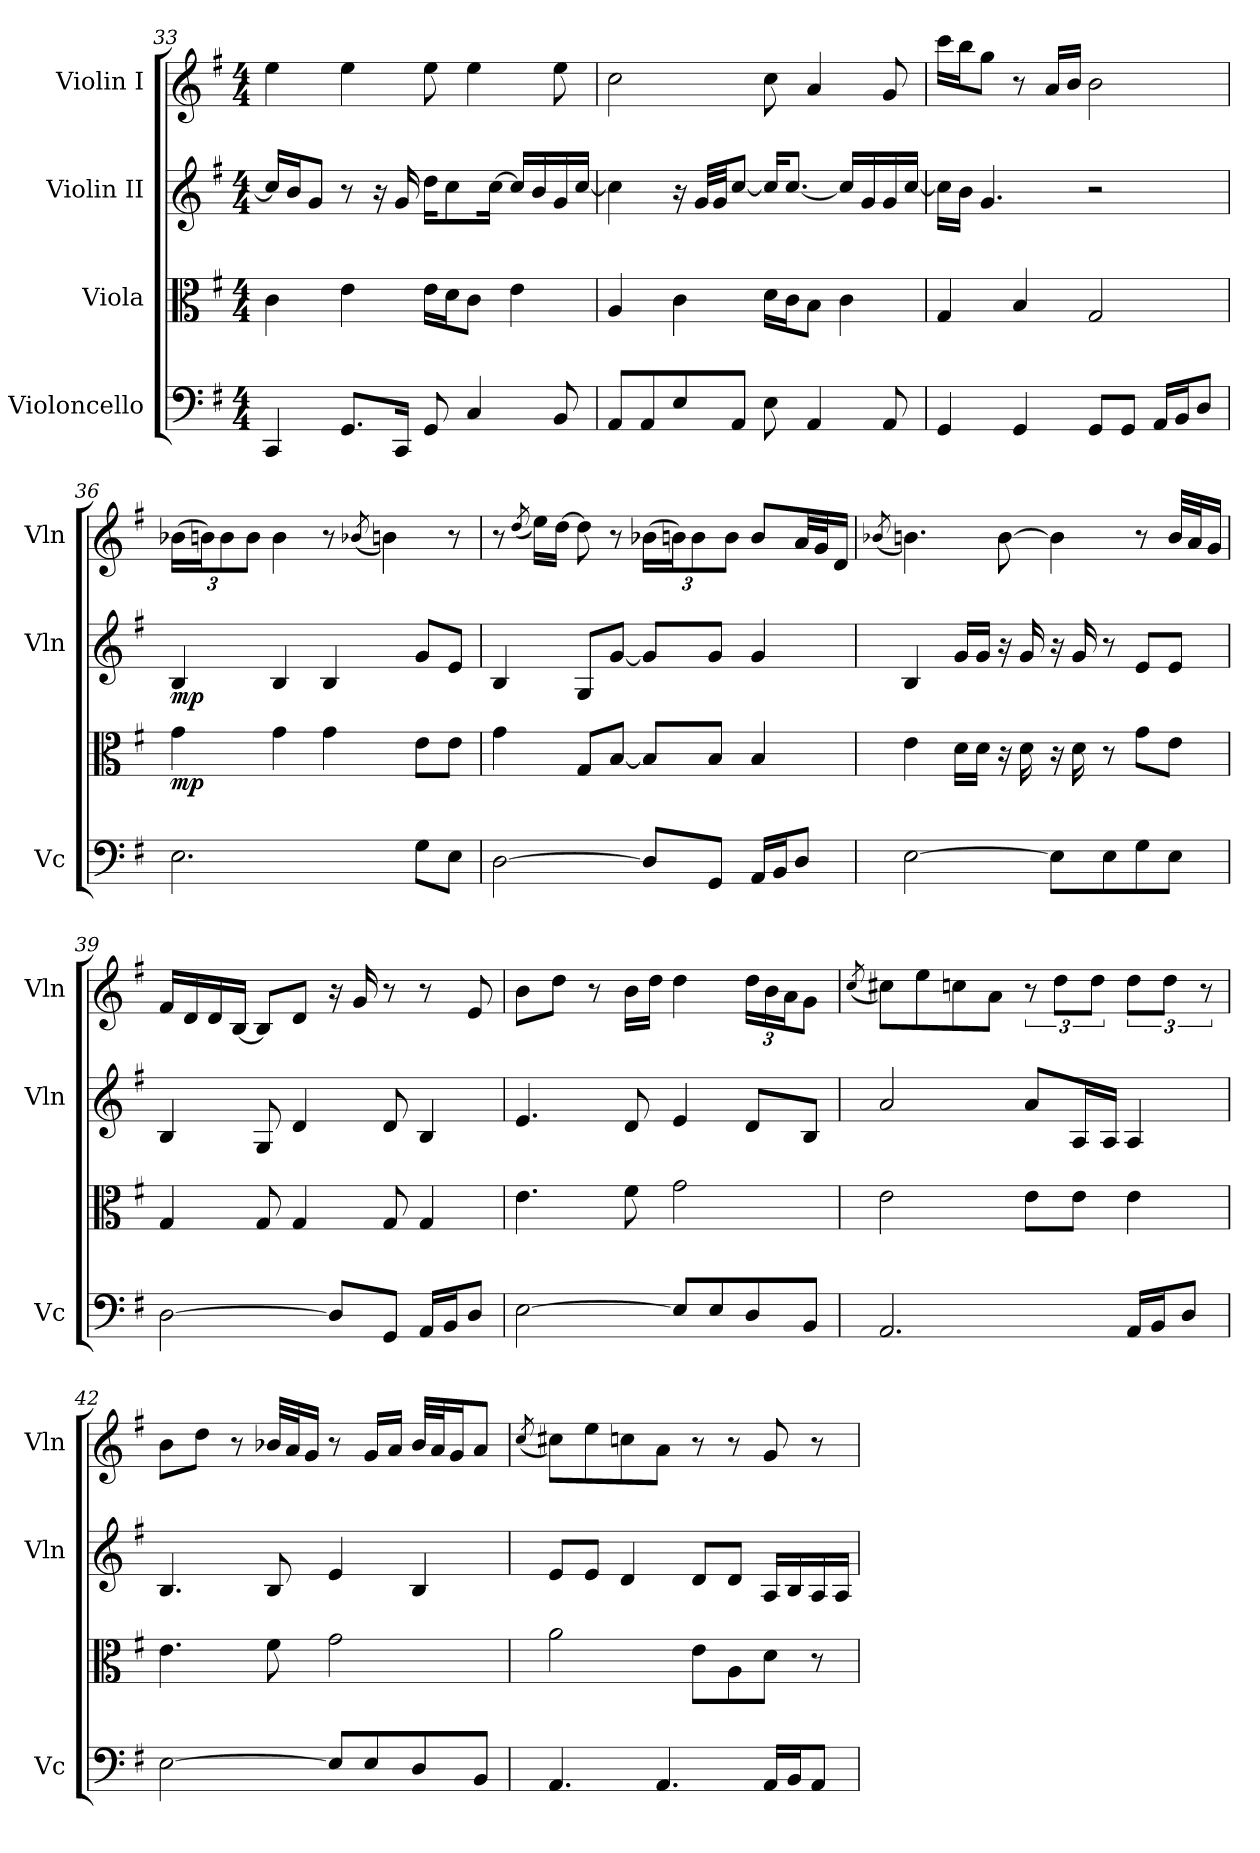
**kern	**kern	**dynam	**kern	**dynam	**kern
*part4	*part3	*part3	*part2	*part2	*part1
*staff4	*staff3	*staff3	*staff2	*staff2	*staff1
*I"Violoncello	*I"Viola	*	*I"Violin II	*	*I"Violin I
*I'Vc	*	*	*I'Vln	*	*I'Vln
*clefF4	*clefC3	*	*clefG2	*	*clefG2
*k[f#]	*k[f#]	*	*k[f#]	*	*k[f#]
*M4/4	*M4/4	*	*M4/4	*	*M4/4
=33	=33	=33	=33	=33	=33
4CC/	4c\	.	16cc/LL]	.	4ee\
.	.	.	16b/J	.	.
.	.	.	8g/J	.	.
8.GG/L	4e\	.	8r	.	4ee\
.	.	.	16r	.	.
16CC/Jk	.	.	16g/	.	.
8GG/	16e\LL	.	16dd\KL	.	8ee\
.	16d\J	.	8cc\	.	.
4C/	8c\J	.	.	.	4ee\
.	.	.	[16cc\Jk	.	.
.	4e\	.	16cc/LL]	.	.
.	.	.	16b/	.	.
8BB/	.	.	16g/	.	8ee\
.	.	.	[16cc/JJ	.	.
=34	=34	=34	=34	=34	=34
8AA/L	4A/	.	4cc\]	.	2cc\
8AA/	.	.	.	.	.
8E/	4c\	.	16r	.	.
.	.	.	32g/LLL	.	.
.	.	.	32g/JJ	.	.
8AA/J	.	.	[8cc/J	.	.
8E\	16d\LL	.	16cc/KL]	.	8cc\
.	16c\J	.	[8.cc/J	.	.
4AA/	8B\J	.	.	.	4a/
.	4c\	.	16cc/LL]	.	.
.	.	.	16g/	.	.
8AA/	.	.	16g/	.	8g/
.	.	.	[16cc/JJ	.	.
!!LO:PB:g=z
=35	=35	=35	=35	=35	=35
4GG/	4G/	.	16cc\LL]	.	16ccc\LL
.	.	.	16b\JJ	.	16bb\J
.	.	.	4.g/	.	8gg\J
4GG/	4B/	.	.	.	8r
.	.	.	.	.	16a/LL
.	.	.	.	.	16b/JJ
8GG/L	2G/	.	2r	.	2b\
8GG/J	.	.	.	.	.
16AA/LL	.	.	.	.	.
16BB/J	.	.	.	.	.
8D/J	.	.	.	.	.
=36	=36	=36	=36	=36	=36
*	*	*	*	*	*Xbrackettup
!	!	!LO:DY:b	!	!LO:DY:b	!
2.E\	4g\	mp	4B/	mp	(24b-X\LL
.	.	.	.	.	24bn\J)
.	.	.	.	.	12b\
.	.	.	.	.	12b\J
.	4g\	.	4B/	.	4b\
.	4g\	.	4B/	.	8r
.	.	.	.	.	(8qb-X/
.	.	.	.	.	4bn\)
8G\L	8e\L	.	8g/L	.	.
8E\J	8e\J	.	8e/J	.	8r
=37	=37	=37	=37	=37	=37
[2D\	4g\	.	4B/	.	8r
.	.	.	.	.	(8qdd/
.	.	.	.	.	16ee\LL)
.	.	.	.	.	[16dd\JJ
.	8G/L	.	8G/L	.	8dd\]
.	[8B/J	.	[8g/J	.	8r
8D/L]	8B/L]	.	8g/L]	.	(24b-X\LL
.	.	.	.	.	24bn\J)
.	.	.	.	.	12b\
8GG/J	8B/J	.	8g/J	.	.
.	.	.	.	.	12b\J
16AA/LL	4B/	.	4g/	.	8b/L
16BB/J	.	.	.	.	.
8D/J	.	.	.	.	32a/LL
.	.	.	.	.	32g/J
.	.	.	.	.	16d/JJ
!!LO:LB:g=z
=38	=38	=38	=38	=38	=38
.	.	.	.	.	(8qb-X/
[2E\	4e\	.	4B/	.	4.bn\)
.	16d\LL	.	16g/LL	.	.
.	16d\JJ	.	16g/JJ	.	.
.	16r	.	16r	.	[8b\
.	16d\	.	16g/	.	.
8E\L]	16r	.	16r	.	4b\]
.	16d\	.	16g/	.	.
8E\	8r	.	8r	.	.
8G\	8g\L	.	8e/L	.	8r
8E\J	8e\J	.	8e/J	.	32b/LLL
.	.	.	.	.	32a/J
.	.	.	.	.	16g/JJ
=39	=39	=39	=39	=39	=39
[2D\	4G/	.	4B/	.	16f#/LL
.	.	.	.	.	16d/
.	.	.	.	.	16d/
.	.	.	.	.	[16B/JJ
.	8G/	.	8G/	.	8B/L]
.	4G/	.	4d/	.	8d/J
8D/L]	.	.	.	.	16r
.	.	.	.	.	16g/
8GG/J	8G/	.	8d/	.	8r
16AA/LL	4G/	.	4B/	.	8r
16BB/J	.	.	.	.	.
8D/J	.	.	.	.	8e/
=40	=40	=40	=40	=40	=40
[2E\	4.e\	.	4.e/	.	8b\L
.	.	.	.	.	8dd\J
.	.	.	.	.	8r
.	8f#\	.	8d/	.	16b\LL
.	.	.	.	.	16dd\JJ
8E/L]	2g\	.	4e/	.	4dd\
8E/	.	.	.	.	.
8D/	.	.	8d/L	.	24dd\LL
.	.	.	.	.	24b\
.	.	.	.	.	24a\J
8BB/J	.	.	8B/J	.	8g\J
!!LO:LB:g=z
=41	=41	=41	=41	=41	=41
.	.	.	.	.	(8qcc/
2.AA/	2e\	.	2a/	.	8cc#X\L)
.	.	.	.	.	8ee\
.	.	.	.	.	8ccn\
.	.	.	.	.	8a\J
*	*	*	*	*	*brackettup
.	8e\L	.	8a/L	.	12r
.	.	.	.	.	12dd\L
.	8e\J	.	16A/L	.	.
.	.	.	.	.	12dd\J
.	.	.	16A/JJ	.	.
16AA/LL	4e\	.	4A/	.	12dd\L
16BB/J	.	.	.	.	.
.	.	.	.	.	12dd\J
8D/J	.	.	.	.	.
.	.	.	.	.	12r
=42	=42	=42	=42	=42	=42
[2E\	4.e\	.	4.B/	.	8b\L
.	.	.	.	.	8dd\J
.	.	.	.	.	8r
.	8f#\	.	8B/	.	32b-X/LLL
.	.	.	.	.	32a/J
.	.	.	.	.	16g/JJ
8E/L]	2g\	.	4e/	.	8r
8E/	.	.	.	.	16g/LL
.	.	.	.	.	16a/JJ
8D/	.	.	4B/	.	32b-/LLL
.	.	.	.	.	32a/J
.	.	.	.	.	16g/J
8BB/J	.	.	.	.	8a/J
=43	=43	=43	=43	=43	=43
.	.	.	.	.	(8qcc/
4.AA/	2a\	.	8e/L	.	8cc#X\L)
.	.	.	8e/J	.	8ee\
.	.	.	4d/	.	8ccn\
4.AA/	.	.	.	.	8a\J
.	8e\L	.	8d/L	.	8r
.	8A\	.	8d/J	.	8r
16AA/LL	8d\J	.	16A/LL	.	8g/
16BB/J	.	.	16B/	.	.
8AA/J	8r	.	16A/	.	8r
.	.	.	16A/JJ	.	.
=	=	=	=	=	=
*-	*-	*-	*-	*-	*-
